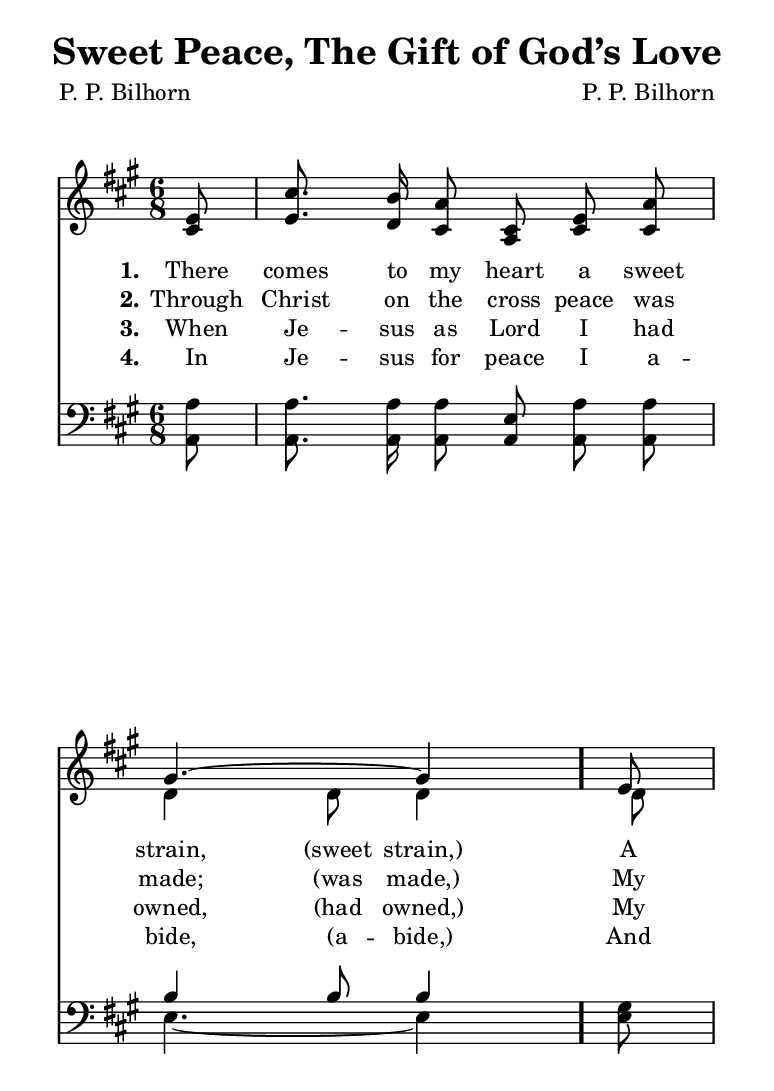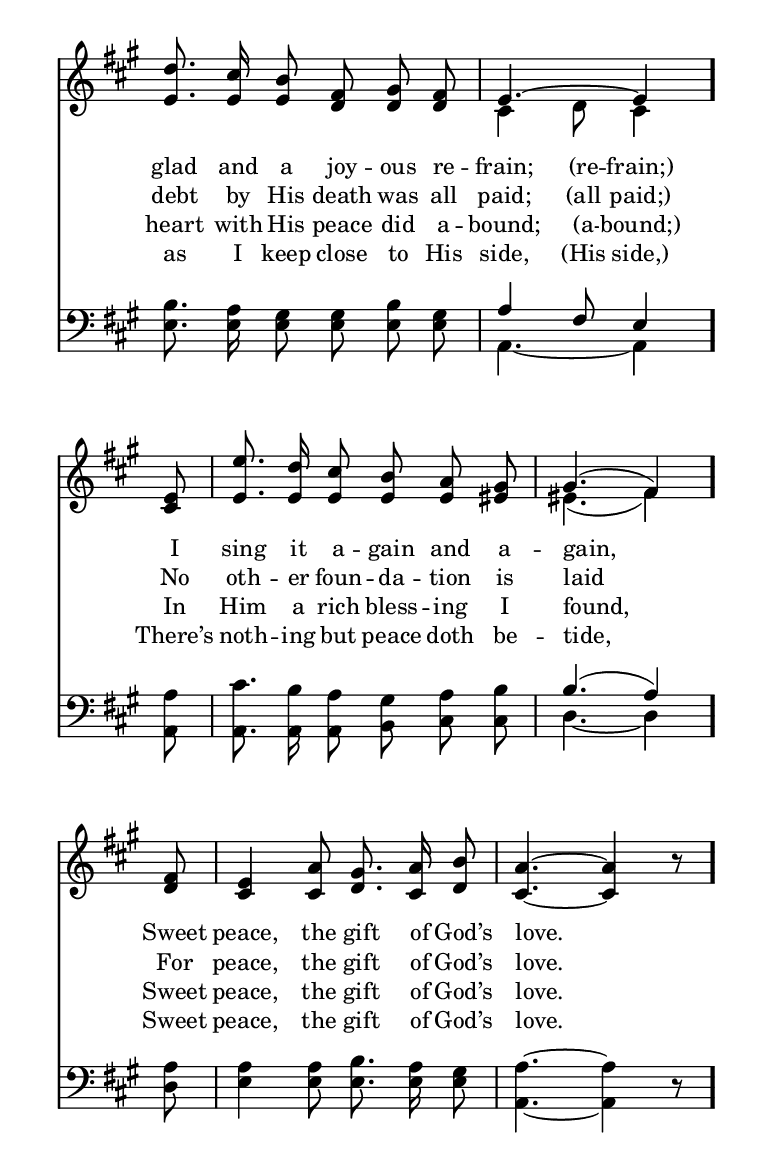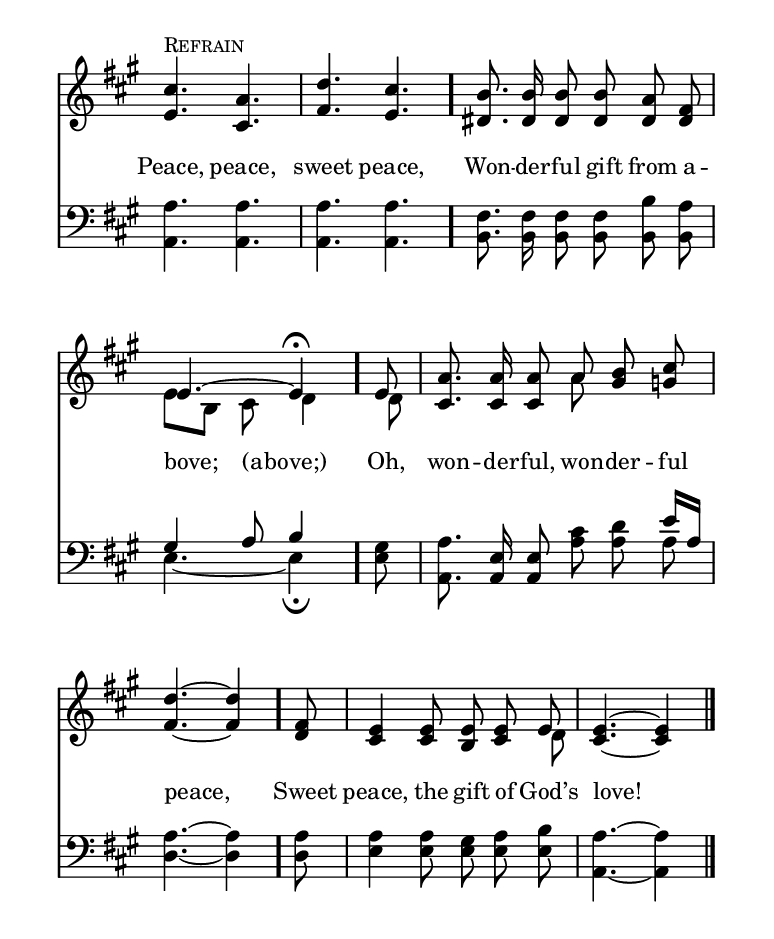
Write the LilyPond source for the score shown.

\include "common/global.ily"
\paper {
  \include "common/paper.ily"
  system-count = #(cond (is-eogsized 5) (#t #f))
}

\header{
  hymnnumber = "193"
  title = "Sweet Peace, The Gift of God’s Love"
  tunename = ""
  meter = ""
  poet = "P. P. Bilhorn"
  composer = "P. P. Bilhorn"
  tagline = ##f
}

ta = { \tempo 8=120 }
tb = { \tempo 8=80 } % not half the normal tempo in this case (aesthetic)

global = {
  \include "common/overrides.ily"
  \override Staff.TimeSignature.style = #'numbered
  \time 6/8
  \override Score.MetronomeMark.transparent = ##t % hide all fermata changes too
  \ta
  \key a \major
  \partial 8
  \autoBeamOff
}

patternA = { c8 | c8. c16 c8 c c c | c4. c4 }
patternB = { c8 | c8. c16 c8 c c c | c4 c8 c4 }
patternC = { c8 | c4 c8 c8. c16 c8 | c4. c4 c8 }

notesSoprano = {
\global
\relative c' {

  e8 | cis'8. b16 a8 cis, e a | gis4. ~ gis4 \eogbreak
  \changePitch \patternA { e | d' cis b fis gis fis | e ~ e } \eogbreak
  \changePitch \patternA { e | e' d cis b a gis | gis( fis) }
  \changePitch \patternC { fis | e a gis a b | a ~ a r }

  \eogbreak
  << s^\markup { \small \caps "Refrain" }
  { cis4. a | d cis } >>
  b8. b16 b8 b a fis | e4.~ \tb e4 \fermata \ta \eogbreak
  \changePitch \patternA { e | a a a a b cis | d ~ d }
  fis,8 | e4 e8 e e e | e4. ~ e4

  \bar "|."

}
}

notesAlto = {
\global
\relative e' {

  \changePitch \patternB { cis | e d cis a cis cis | d d d }
  \changePitch \patternB { d | e e e d d d | cis d cis }
  \changePitch \patternA { cis | e e e e e eis | eis( fis) }
  \changePitch \patternC { d | cis cis d cis d | cis ~ cis r }

  e4. cis | fis e
  dis8. dis16 dis8 dis dis dis | e8[ b] cis d4
  \changePitch \patternA { d | cis cis cis a' gis g | fis ~ fis }
  d8 | cis4 cis8 b cis d | cis4. ~ cis4

}
}

notesTenor = {
\global
\relative a {

  \changePitch \patternB { a | a a a e a a | b b b }
  \changePitch \patternB { gis | b a gis gis b gis | a fis e }
  \changePitch \patternA { a | cis b a gis a b | b( a) }
  \changePitch \patternC { a | a a b a gis | a ~ a r }

  a4. a | a a
  fis8. fis16 fis8 fis b a | gis4 a8 b4
  gis8 | a8. e16 e8 cis' d e16[ a,] | a4. ~ a4
  a8 | a4 a8 gis a b | a4. ~ a4

}
}

notesBass = {
\global
\relative f, {

  \changePitch \patternA { a | a a a a a a | e' ~ e }
  \changePitch \patternA { e | e e e e e e | a, ~ a }
  \changePitch \patternA { a | a a a b cis cis | d ~ d }
  \changePitch \patternC { d | e e e e e | a, ~ a r }

  a4. a | a a
  b8. b16 b8 b b b | e4. ~ e4_\fermata
  \changePitch \patternA { e | a, a a a' a a | d, ~ d }
  d8 | e4 e8 e e e | a,4. ~ a4

}
}

Refrain = \lyricmode {

Peace, peace, sweet peace, \bar "."
Won -- der -- ful gift from a -- bove; %{HIDE>%} (a -- bove;) %{<HIDE%} \bar "."
Oh, won -- der -- ful, won -- der -- ful peace, \bar "."
Sweet peace, the gift of God’s love! \bar "."

}

wordsA = \lyricmode {
\set stanza = "1."

There comes to my heart a sweet strain, %{HIDE>%} (sweet strain,) %{<HIDE%} \bar "."
A glad and a joy -- ous re -- frain; %{HIDE>%} (re -- frain;) %{<HIDE%} \bar "."
I sing it a -- gain and a -- gain, \bar "."
Sweet peace, the gift of God’s love. \bar "."

}

wordsB = \lyricmode {
\set stanza = "2."

Through Christ on the cross peace was made; %{HIDE>%} (was made,) %{<HIDE%}
My debt by His death was all paid; %{HIDE>%} (all paid;) %{<HIDE%}
No oth -- er foun -- da -- tion is laid
For peace, the gift of God’s love.

\Refrain

}

wordsC = \lyricmode {
\set stanza = "3."

When Je -- sus as Lord I had owned, %{HIDE>%} (had owned,) %{<HIDE%}
My heart with His peace did a -- bound; %{HIDE>%} (a -- bound;) %{<HIDE%}
In Him a rich bless -- ing I found,
Sweet peace, the gift of God’s love.

}

wordsD = \lyricmode {
\set stanza = "4."

In Je -- sus for peace I a -- bide, %{HIDE>%} (a -- bide,) %{<HIDE%}
And as I keep close to His side, %{HIDE>%} (His side,) %{<HIDE%}
There’s noth -- ing but peace doth be -- tide,
Sweet peace, the gift of God’s love.

}

\score {
  \context ChoirStaff <<
    \context Staff = upper <<
      \set Staff.autoBeaming = ##f
      \set ChoirStaff.systemStartDelimiter = #'SystemStartBar
      \set ChoirStaff.printPartCombineTexts = ##f
      \partcombine #'(2 . 9) \notesSoprano \notesAlto
      \context NullVoice = sopranos { \voiceOne << \notesSoprano >> }
      \context NullVoice = altos { \voiceTwo << \notesAlto >> }
      \context Lyrics = one   \lyricsto altos \wordsA
      \context Lyrics = two   \lyricsto altos \wordsB
      \context Lyrics = three \lyricsto altos \wordsC
      \context Lyrics = four  \lyricsto altos \wordsD
    >>
    \context Staff = men <<
      \set Staff.autoBeaming = ##f
      \clef bass
      \set ChoirStaff.printPartCombineTexts = ##f
      \partcombine #'(2 . 9) \notesTenor \notesBass
      \context NullVoice = tenors { \voiceOne << \notesTenor >> }
      \context NullVoice = basses { \voiceTwo << \notesBass >> }
    >>
  >>
  \layout {
    \include "common/layout.ily"
  }
  \midi{
    \include "common/midi.ily"
  }
}

\version "2.19.49"  % necessary for upgrading to future LilyPond versions.

% vi:set et ts=2 sw=2 ai nocindent syntax=lilypond:
